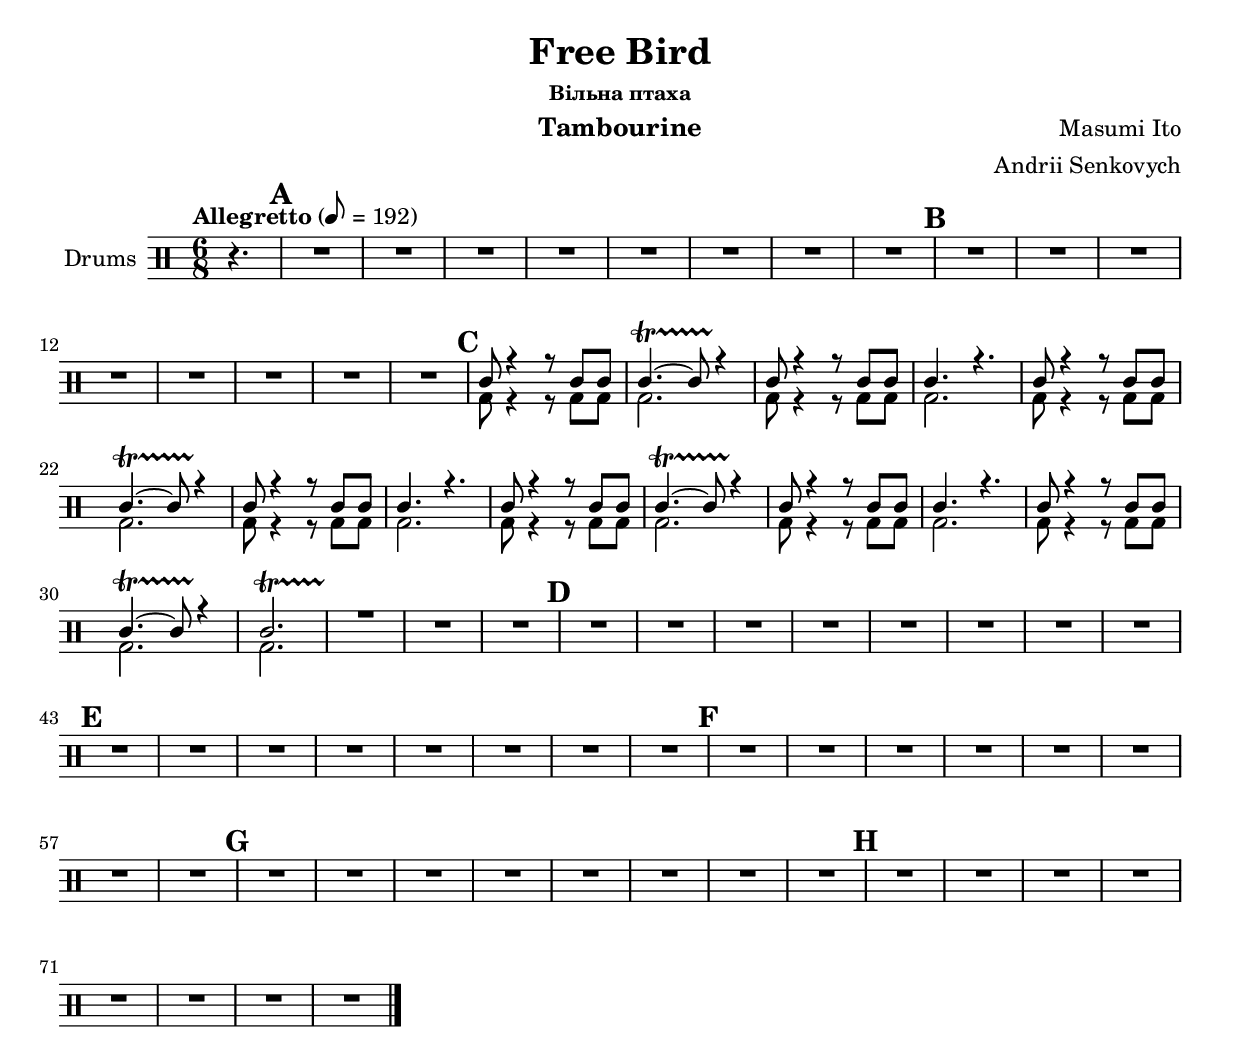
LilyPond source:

\include "src/header.ly"

\header {
    instrument = "Tambourine"
}

\include "src/settings.ly"
tambourine = \drummode {
  \defaultTempo
  \defaultTime
  \partial 4. r4.

  \mark \default
  
  R2.*8

  \mark \default

  R2.*8

  \mark \default

  << {
    tamb8 r4 r8 tamb tamb
    tamb4.~ \startTrillSpan tamb8 r4\stopTrillSpan
    tamb8 r4 r8 tamb tamb
    tamb4. r4.

    tamb8 r4 r8 tamb tamb
    tamb4.~ \startTrillSpan tamb8 r4\stopTrillSpan
    tamb8 r4 r8 tamb tamb
    tamb4. r4.
    
    tamb8 r4 r8 tamb tamb
    tamb4.~ \startTrillSpan tamb8 r4\stopTrillSpan
    tamb8 r4 r8 tamb tamb
    tamb4. r4.
    
    tamb8 r4 r8 tamb tamb
    tamb4.~ \startTrillSpan tamb8 r4\stopTrillSpan
    tamb2. \startTrillSpan
    R2.\stopTrillSpan
  } \\ {
    bd8 r4 r8 bd bd
    bd2.
    bd8 r4 r8 bd bd
    bd2.
    
    bd8 r4 r8 bd bd
    bd2.
    bd8 r4 r8 bd bd
    bd2.

    bd8 r4 r8 bd bd
    bd2.
    bd8 r4 r8 bd bd
    
    bd2.
    bd8 r4 r8 bd bd
    bd2.
    bd2.
  } >>

  R2.*2

  \mark \default

  R2.*8

  \mark \default

  R2.*8

  \mark \default

  R2.*8

  \mark \default

  R2.*8

  \mark \default

  R2.*8

  \bar "|."
}


\score {
  \new Score {
    \set Score.markFormatter = #format-mark-box-numbers
    \new DrumStaff <<
      \set Staff.instrumentName = #"Drums"
      \set Staff.midiInstrument = "drums"
      \removeWithTag #'score \tambourine
    >>
  }
  \layout {
    \include "src/layout.ly"
  }
  \midi {}
}
\paper {
}
